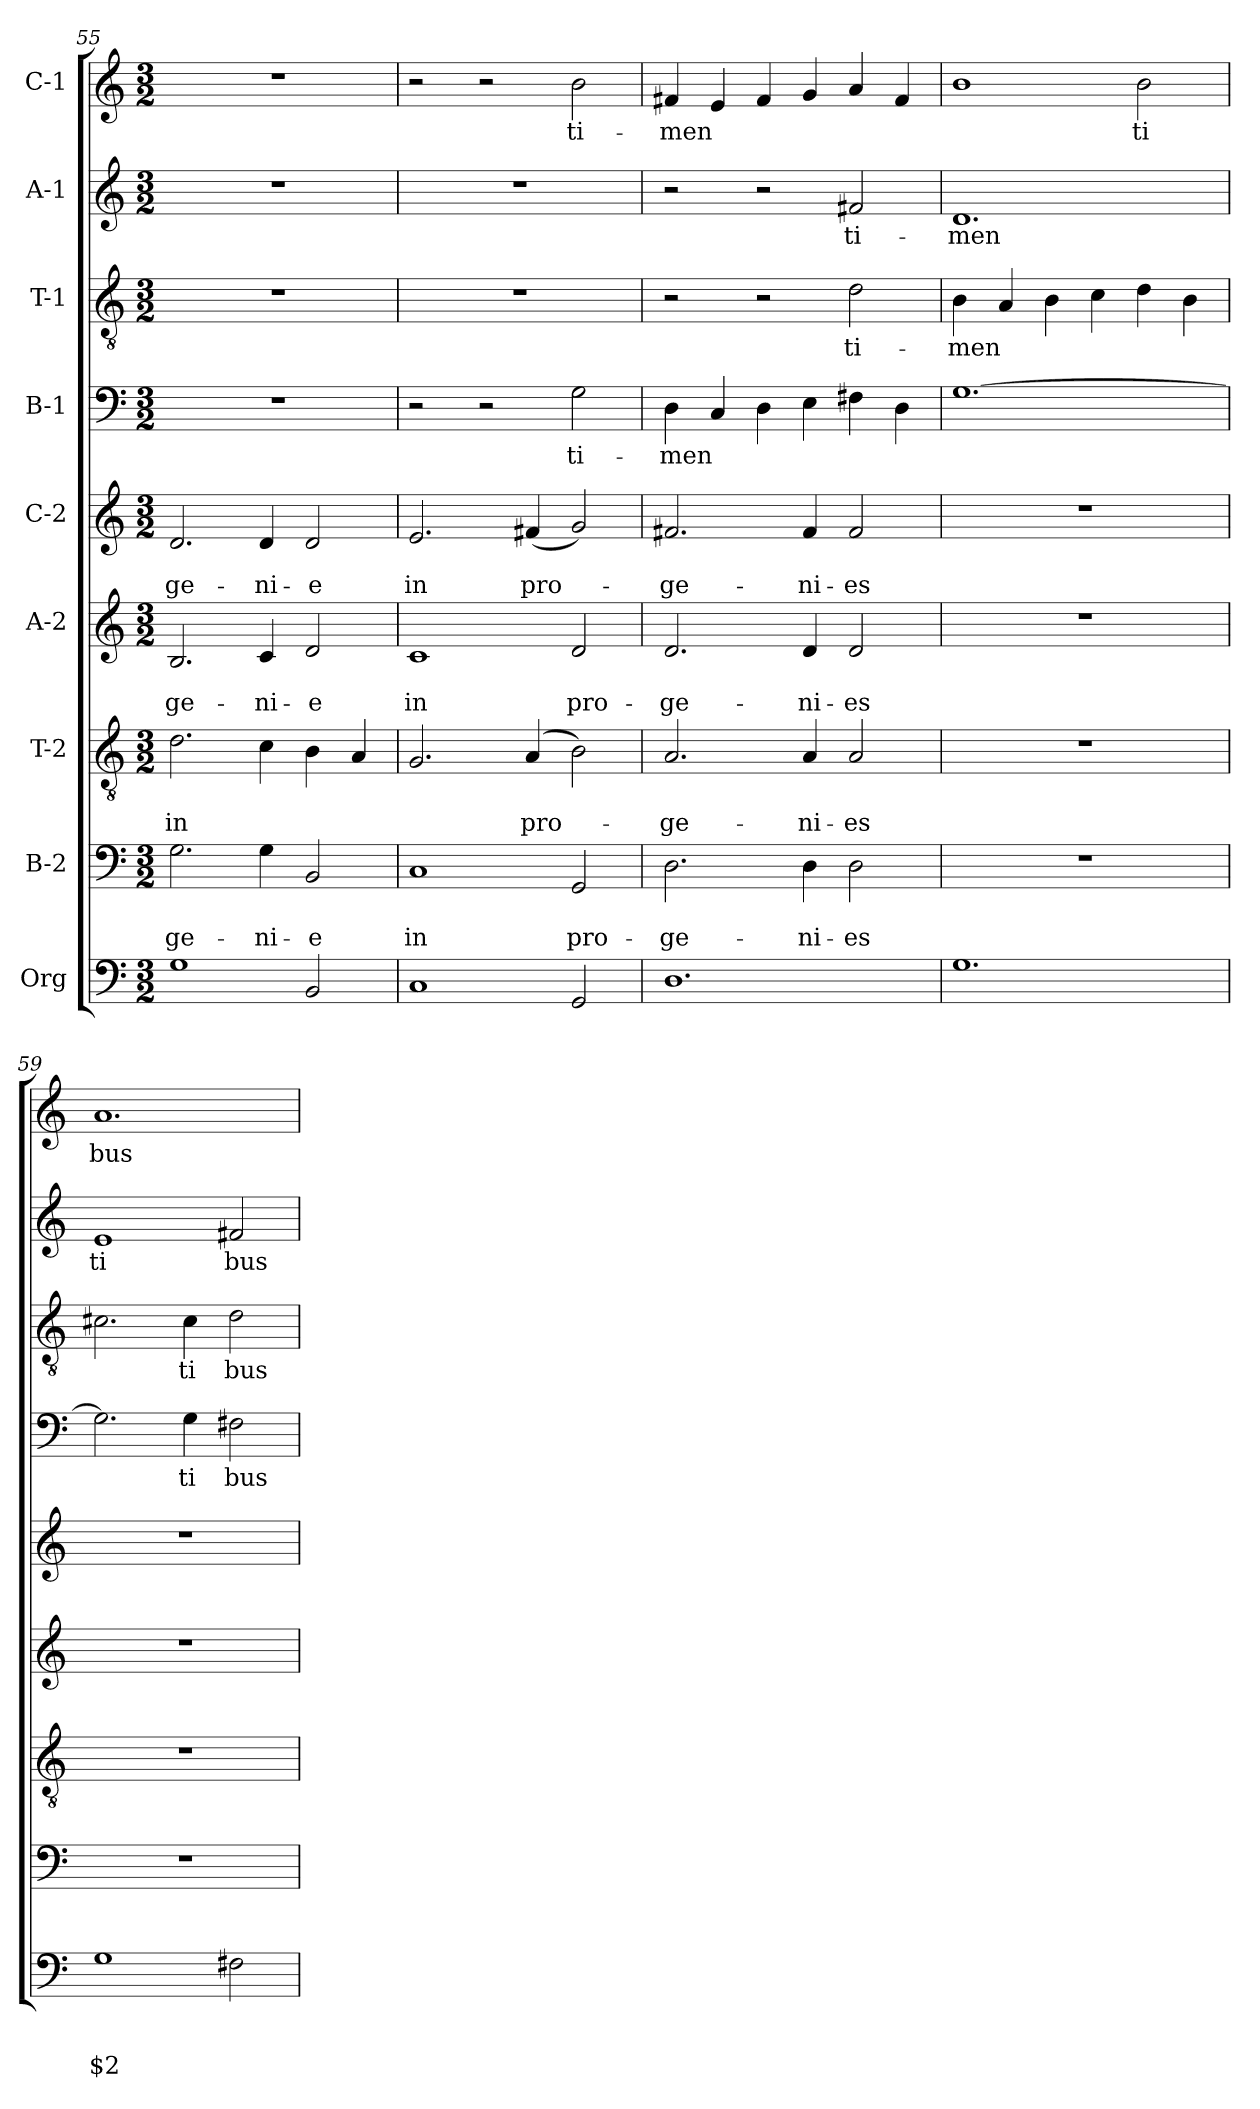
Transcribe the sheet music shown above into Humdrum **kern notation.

**kern	**text	**text	**text	**kern	**text	**text	**kern	**text	**text	**kern	**text	**text	**kern	**text	**text	**kern	**text	**kern	**text	**kern	**text	**kern	**text
*part9	*part9	*part9	*part9	*part8	*part8	*part8	*part7	*part7	*part7	*part6	*part6	*part6	*part5	*part5	*part5	*part4	*part4	*part3	*part3	*part2	*part2	*part1	*part1
*staff9	*staff9	*staff9	*staff9	*staff8	*staff8	*staff8	*staff7	*staff7	*staff7	*staff6	*staff6	*staff6	*staff5	*staff5	*staff5	*staff4	*staff4	*staff3	*staff3	*staff2	*staff2	*staff1	*staff1
*I"Org	*	*	*	*I"B-2	*	*	*I"T-2	*	*	*I"A-2	*	*	*I"C-2	*	*	*I"B-1	*	*I"T-1	*	*I"A-1	*	*I"C-1	*
*clefF4	*	*	*	*clefF4	*	*	*clefGv2	*	*	*clefG2	*	*	*clefG2	*	*	*clefF4	*	*clefGv2	*	*clefG2	*	*clefG2	*
*k[]	*	*	*	*k[]	*	*	*k[]	*	*	*k[]	*	*	*k[]	*	*	*k[]	*	*k[]	*	*k[]	*	*k[]	*
*C:	*	*	*	*C:	*	*	*C:	*	*	*C:	*	*	*C:	*	*	*C:	*	*C:	*	*C:	*	*C:	*
*M3/2	*	*	*	*M3/2	*	*	*M3/2	*	*	*M3/2	*	*	*M3/2	*	*	*M3/2	*	*M3/2	*	*M3/2	*	*M3/2	*
=55	=55	=55	=55	=55	=55	=55	=55	=55	=55	=55	=55	=55	=55	=55	=55	=55	=55	=55	=55	=55	=55	=55	=55
!	!	!	!	!	!	!LO:LY:b	!	!	!LO:LY:b	!	!	!LO:LY:b	!	!	!LO:LY:b	!	!	!	!	!	!	!	!
1G	.	.	.	2.G\	.	-ge-	2.d\	.	in	2.B/	.	-ge-	2.d/	.	-ge-	1.r	.	1.r	.	1.r	.	1.r	.
!	!	!	!	!	!	!LO:LY:b	!	!	!	!	!	!LO:LY:b	!	!	!LO:LY:b	!	!	!	!	!	!	!	!
.	.	.	.	4G\	.	-ni-	4c\	.	.	4c/	.	-ni-	4d/	.	-ni-	.	.	.	.	.	.	.	.
!	!	!	!	!	!	!LO:LY:b	!	!	!	!	!	!LO:LY:b	!	!	!LO:LY:b	!	!	!	!	!	!	!	!
2BB/	.	.	.	2BB/	.	-e	4B\	.	.	2d/	.	-e	2d/	.	-e	.	.	.	.	.	.	.	.
.	.	.	.	.	.	.	4A/	.	.	.	.	.	.	.	.	.	.	.	.	.	.	.	.
!!LO:PB:g=z
=56	=56	=56	=56	=56	=56	=56	=56	=56	=56	=56	=56	=56	=56	=56	=56	=56	=56	=56	=56	=56	=56	=56	=56
!	!	!	!	!	!	!LO:LY:b	!	!	!	!	!	!LO:LY:b	!	!	!LO:LY:b	!	!	!	!	!	!	!	!
1C	.	.	.	1C	.	in	2.G/	.	.	1c	.	in	2.e/	.	in	2r	.	1.r	.	1.r	.	2r	.
.	.	.	.	.	.	.	.	.	.	.	.	.	.	.	.	2r	.	.	.	.	.	2r	.
!	!	!	!	!	!	!	!	!	!LO:LY:b	!	!	!	!	!	!LO:LY:b	!	!	!	!	!	!	!	!
.	.	.	.	.	.	.	(>4A/	.	pro-	.	.	.	(<4f#X/	.	pro-	.	.	.	.	.	.	.	.
!	!	!	!	!	!	!LO:LY:b	!	!	!	!	!	!LO:LY:b	!	!	!	!	!LO:LY:b	!	!	!	!	!	!LO:LY:b
2GG/	.	.	.	2GG/	.	pro-	2B\)	.	.	2d/	.	pro-	2g/)	.	.	2G\	ti-	.	.	.	.	2b\	ti-
=57	=57	=57	=57	=57	=57	=57	=57	=57	=57	=57	=57	=57	=57	=57	=57	=57	=57	=57	=57	=57	=57	=57	=57
!	!	!	!	!	!	!LO:LY:b	!	!	!LO:LY:b	!	!	!LO:LY:b	!	!	!LO:LY:b	!	!LO:LY:b	!	!	!	!	!	!LO:LY:b
1.D	.	.	.	2.D\	.	-ge-	2.A/	.	-ge-	2.d/	.	-ge-	2.f#X/	.	-ge-	4D\	-men	2r	.	2r	.	4f#X/	-men
.	.	.	.	.	.	.	.	.	.	.	.	.	.	.	.	4C/	.	.	.	.	.	4e/	.
.	.	.	.	.	.	.	.	.	.	.	.	.	.	.	.	4D\	.	2r	.	2r	.	4f#/	.
!	!	!	!	!	!	!LO:LY:b	!	!	!LO:LY:b	!	!	!LO:LY:b	!	!	!LO:LY:b	!	!	!	!	!	!	!	!
.	.	.	.	4D\	.	-ni-	4A/	.	-ni-	4d/	.	-ni-	4f#/	.	-ni-	4E\	.	.	.	.	.	4g/	.
!	!	!	!	!	!	!LO:LY:b	!	!	!LO:LY:b	!	!	!LO:LY:b	!	!	!LO:LY:b	!	!	!	!LO:LY:b	!	!LO:LY:b	!	!
.	.	.	.	2D\	.	-es	2A/	.	-es	2d/	.	-es	2f#/	.	-es	4F#X\	.	2d\	ti-	2f#X/	ti-	4a/	.
.	.	.	.	.	.	.	.	.	.	.	.	.	.	.	.	4D\	.	.	.	.	.	4f#/	.
=58	=58	=58	=58	=58	=58	=58	=58	=58	=58	=58	=58	=58	=58	=58	=58	=58	=58	=58	=58	=58	=58	=58	=58
!	!	!	!	!	!	!	!	!	!	!	!	!	!	!	!	!	!	!	!LO:LY:b	!	!LO:LY:b	!	!
1.G	.	.	.	1.r	.	.	1.r	.	.	1.r	.	.	1.r	.	.	[1.G	.	4B\	-men	1.d	-men	1b	.
.	.	.	.	.	.	.	.	.	.	.	.	.	.	.	.	.	.	4A/	.	.	.	.	.
.	.	.	.	.	.	.	.	.	.	.	.	.	.	.	.	.	.	4B\	.	.	.	.	.
.	.	.	.	.	.	.	.	.	.	.	.	.	.	.	.	.	.	4c\	.	.	.	.	.
!	!	!	!	!	!	!	!	!	!	!	!	!	!	!	!	!	!	!	!	!	!	!	!LO:LY:b
.	.	.	.	.	.	.	.	.	.	.	.	.	.	.	.	.	.	4d\	.	.	.	2b\	ti
.	.	.	.	.	.	.	.	.	.	.	.	.	.	.	.	.	.	4B\	.	.	.	.	.
=59	=59	=59	=59	=59	=59	=59	=59	=59	=59	=59	=59	=59	=59	=59	=59	=59	=59	=59	=59	=59	=59	=59	=59
!	!	!	!LO:LY:b	!	!	!	!	!	!	!	!	!	!	!	!	!	!	!	!	!	!LO:LY:b	!	!LO:LY:b
1G	.	.	$2	1.r	.	.	1.r	.	.	1.r	.	.	1.r	.	.	2.G\]	.	2.c#X\	.	1e	ti	1.a	bus
!	!	!	!	!	!	!	!	!	!	!	!	!	!	!	!	!	!LO:LY:b	!	!LO:LY:b	!	!	!	!
.	.	.	.	.	.	.	.	.	.	.	.	.	.	.	.	4G\	ti	4c#\	ti	.	.	.	.
!	!	!	!	!	!	!	!	!	!	!	!	!	!	!	!	!	!LO:LY:b	!	!LO:LY:b	!	!LO:LY:b	!	!
2F#X\	.	.	.	.	.	.	.	.	.	.	.	.	.	.	.	2F#X\	bus	2d\	bus	2f#X/	bus	.	.
=	=	=	=	=	=	=	=	=	=	=	=	=	=	=	=	=	=	=	=	=	=	=	=
*-	*-	*-	*-	*-	*-	*-	*-	*-	*-	*-	*-	*-	*-	*-	*-	*-	*-	*-	*-	*-	*-	*-	*-
